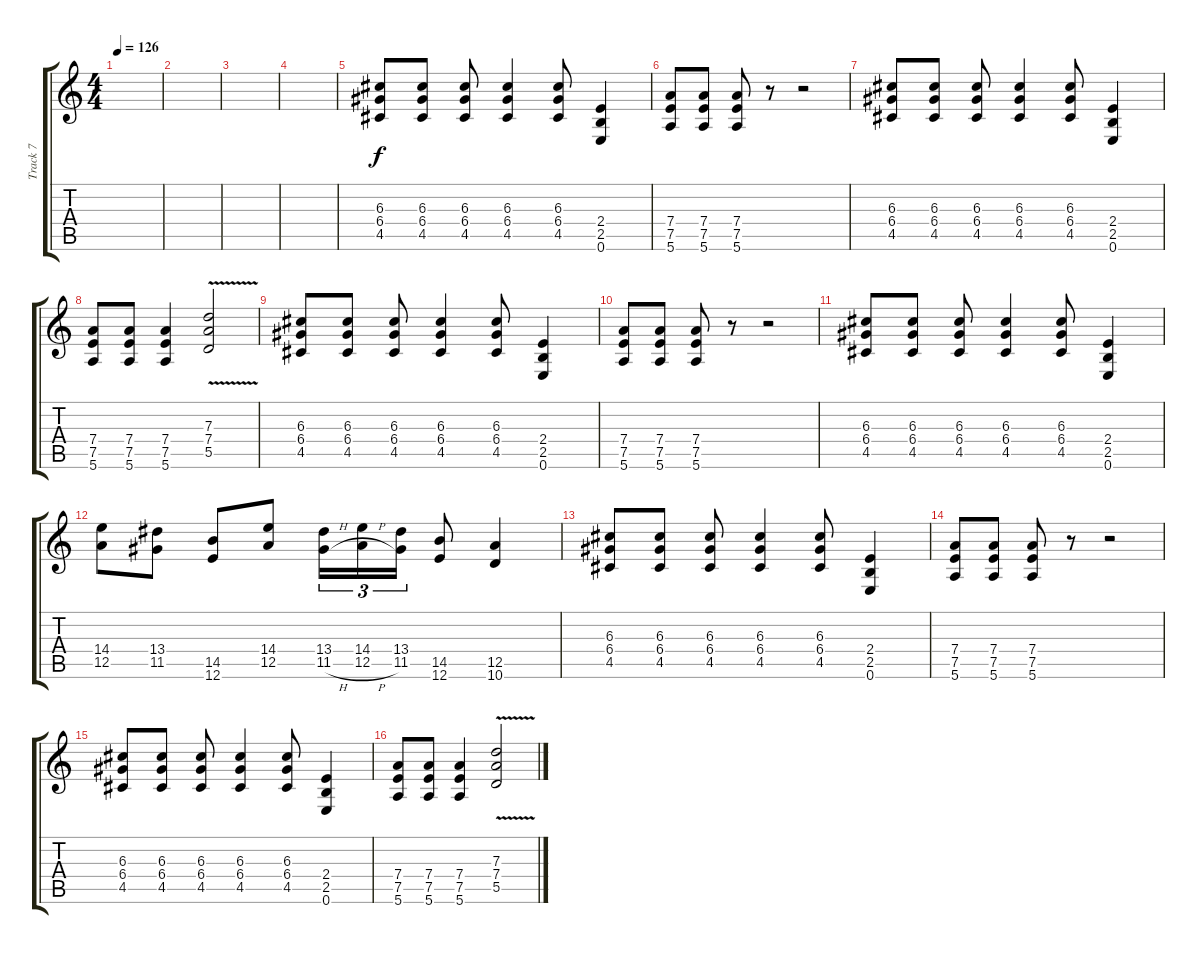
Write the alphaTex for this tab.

\track ("Track 7" "Track 7") {instrument distortionguitar}
\staff {score tabs}
\tuning (E4 B3 G3 D3 A2 E2) {hide}
\ts (4 4)
\tempo 126
\clef g2
\ks c
|
|
|
|
(6.3 6.4 4.5).8 (6.3 6.4 4.5).8 (6.3 6.4 4.5).8 (6.3 6.4 4.5).4 (6.3 6.4 4.5).8 (2.4 2.5 0.6).4 |
(7.4 7.5 5.6).8 (7.4 7.5 5.6).8 (7.4 7.5 5.6).8 r.8 r.2 |
(6.3 6.4 4.5).8 (6.3 6.4 4.5).8 (6.3 6.4 4.5).8 (6.3 6.4 4.5).4 (6.3 6.4 4.5).8 (2.4 2.5 0.6).4 |
(7.4 7.5 5.6).8 (7.4 7.5 5.6).8 (7.4 7.5 5.6).4 (7.3 7.4{v} 5.5{v}).2 |
(6.3 6.4 4.5).8 (6.3 6.4 4.5).8 (6.3 6.4 4.5).8 (6.3 6.4 4.5).4 (6.3 6.4 4.5).8 (2.4 2.5 0.6).4 |
(7.4 7.5 5.6).8 (7.4 7.5 5.6).8 (7.4 7.5 5.6).8 r.8 r.2 |
(6.3 6.4 4.5).8 (6.3 6.4 4.5).8 (6.3 6.4 4.5).8 (6.3 6.4 4.5).4 (6.3 6.4 4.5).8 (2.4 2.5 0.6).4 |
(14.4 12.5).8 (13.4 11.5).8 (14.5 12.6).8 (14.4 12.5).8 (13.4 11.5{h}).16{tu (3 2)} (14.4 12.5{h}).16{tu (3 2)} (13.4 11.5).16{tu (3 2)} (14.5 12.6).8 (12.5 10.6).4 |
(6.3 6.4 4.5).8 (6.3 6.4 4.5).8 (6.3 6.4 4.5).8 (6.3 6.4 4.5).4 (6.3 6.4 4.5).8 (2.4 2.5 0.6).4 |
(7.4 7.5 5.6).8 (7.4 7.5 5.6).8 (7.4 7.5 5.6).8 r.8 r.2 |
(6.3 6.4 4.5).8 (6.3 6.4 4.5).8 (6.3 6.4 4.5).8 (6.3 6.4 4.5).4 (6.3 6.4 4.5).8 (2.4 2.5 0.6).4 |
(7.4 7.5 5.6).8 (7.4 7.5 5.6).8 (7.4 7.5 5.6).4 (7.3 7.4{v} 5.5{v}).2
